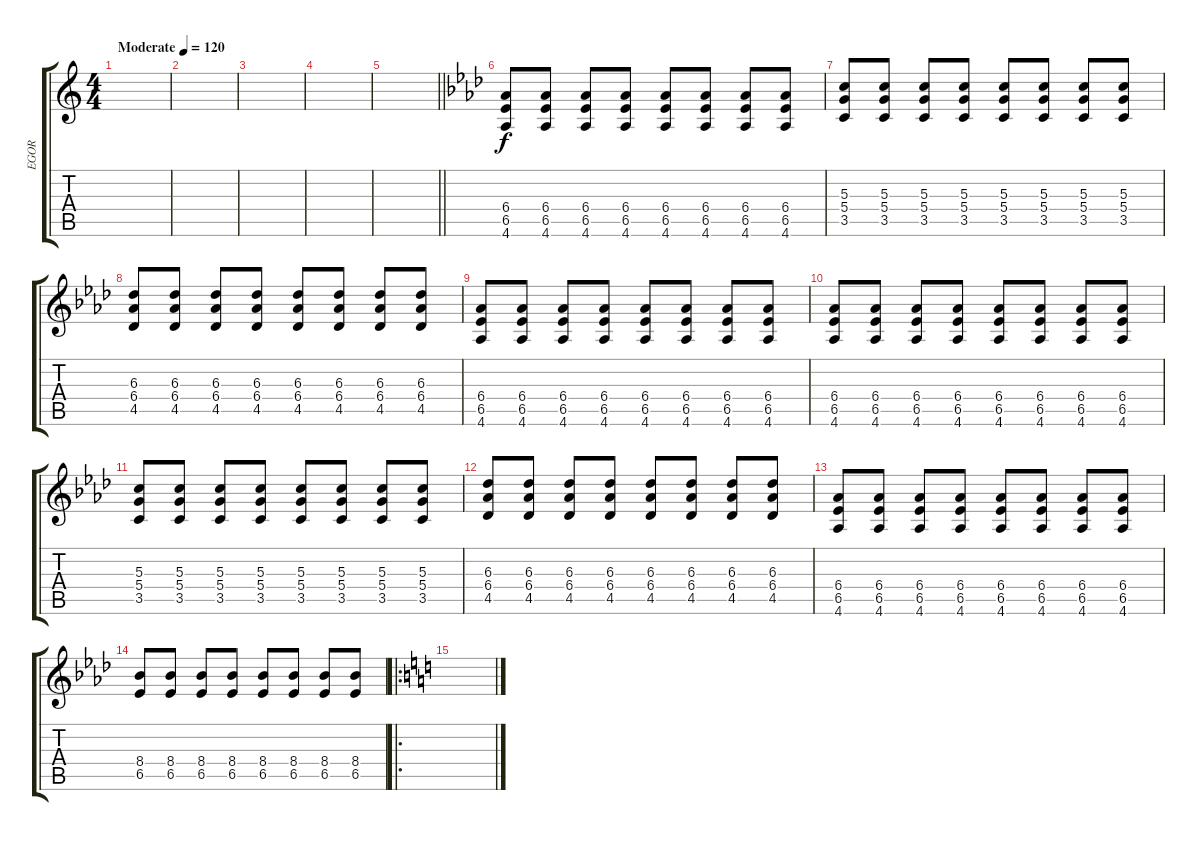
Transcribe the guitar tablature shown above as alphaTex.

\track ("EGOR" "EGOR") {instrument distortionguitar}
\staff {score tabs}
\tuning (E4 B3 G3 D3 A2 E2) {hide}
\ts (4 4)
\tempo (120 "Moderate")
\tempo 175
\tempo (120 "Moderate")
\clef g2
\ks c
|
|
|
|
\barLineRight lightlight
|
\ks ab
(6.4 6.5 4.6).8 (6.4 6.5 4.6).8 (6.4 6.5 4.6).8 (6.4 6.5 4.6).8 (6.4 6.5 4.6).8 (6.4 6.5 4.6).8 (6.4 6.5 4.6).8 (6.4 6.5 4.6).8 |
(5.3 5.4 3.5).8 (5.3 5.4 3.5).8 (5.3 5.4 3.5).8 (5.3 5.4 3.5).8 (5.3 5.4 3.5).8 (5.3 5.4 3.5).8 (5.3 5.4 3.5).8 (5.3 5.4 3.5).8 |
(6.3 6.4 4.5).8 (6.3 6.4 4.5).8 (6.3 6.4 4.5).8 (6.3 6.4 4.5).8 (6.3 6.4 4.5).8 (6.3 6.4 4.5).8 (6.3 6.4 4.5).8 (6.3 6.4 4.5).8 |
(6.4 6.5 4.6).8 (6.4 6.5 4.6).8 (6.4 6.5 4.6).8 (6.4 6.5 4.6).8 (6.4 6.5 4.6).8 (6.4 6.5 4.6).8 (6.4 6.5 4.6).8 (6.4 6.5 4.6).8 |
(6.4 6.5 4.6).8 (6.4 6.5 4.6).8 (6.4 6.5 4.6).8 (6.4 6.5 4.6).8 (6.4 6.5 4.6).8 (6.4 6.5 4.6).8 (6.4 6.5 4.6).8 (6.4 6.5 4.6).8 |
(5.3 5.4 3.5).8 (5.3 5.4 3.5).8 (5.3 5.4 3.5).8 (5.3 5.4 3.5).8 (5.3 5.4 3.5).8 (5.3 5.4 3.5).8 (5.3 5.4 3.5).8 (5.3 5.4 3.5).8 |
(6.3 6.4 4.5).8 (6.3 6.4 4.5).8 (6.3 6.4 4.5).8 (6.3 6.4 4.5).8 (6.3 6.4 4.5).8 (6.3 6.4 4.5).8 (6.3 6.4 4.5).8 (6.3 6.4 4.5).8 |
(6.4 6.5 4.6).8 (6.4 6.5 4.6).8 (6.4 6.5 4.6).8 (6.4 6.5 4.6).8 (6.4 6.5 4.6).8 (6.4 6.5 4.6).8 (6.4 6.5 4.6).8 (6.4 6.5 4.6).8 |
(8.4 6.5).8 (8.4 6.5).8 (8.4 6.5).8 (8.4 6.5).8 (8.4 6.5).8 (8.4 6.5).8 (8.4 6.5).8 (8.4 6.5).8 |
\ro
\ks c
